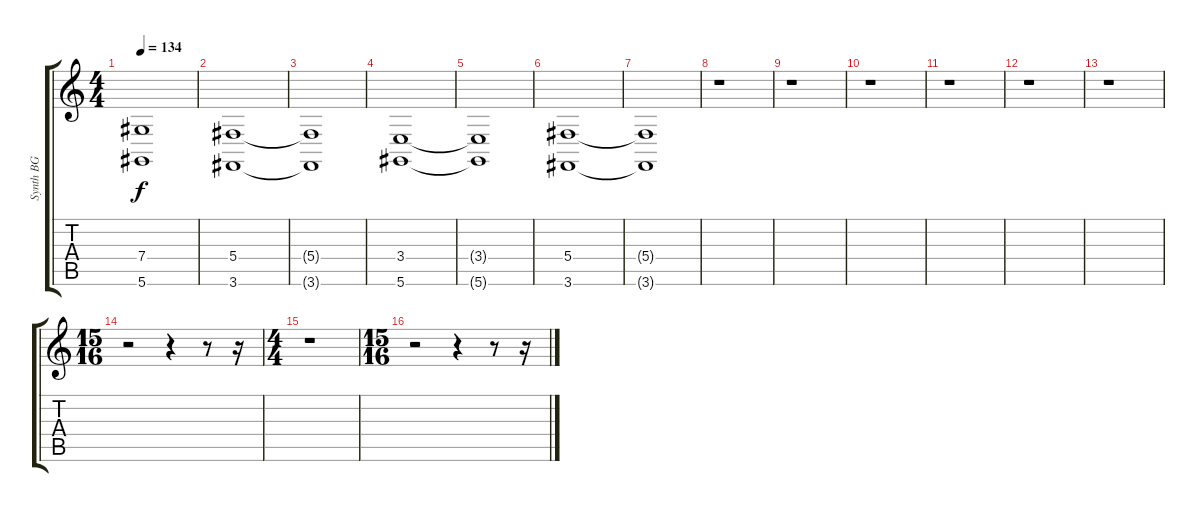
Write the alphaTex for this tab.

\track ("Synth BG" "Synth BG") {instrument stringensemble1}
\staff {score tabs}
\tuning (Eb4 Bb3 Gb3 Db3 Ab2 Eb2) {hide}
\ts (4 4)
\tempo 134
\clef g2
\ks c
(7.4{t} 5.6{t}).1{dy f} |
(5.4 3.6).1 |
(5.4{t} 3.6{t}).1 |
(3.4 5.6).1 |
(3.4{t} 5.6{t}).1 |
(5.4 3.6).1 |
(5.4{t} 3.6{t}).1 |
r.1 |
r.1 |
r.1 |
r.1 |
r.1 |
r.1 |
\ts (15 16)
r.2 r.4 r.8 r.16 |
\ts (4 4)
r.1 |
\ts (15 16)
r.2 r.4 r.8 r.16
